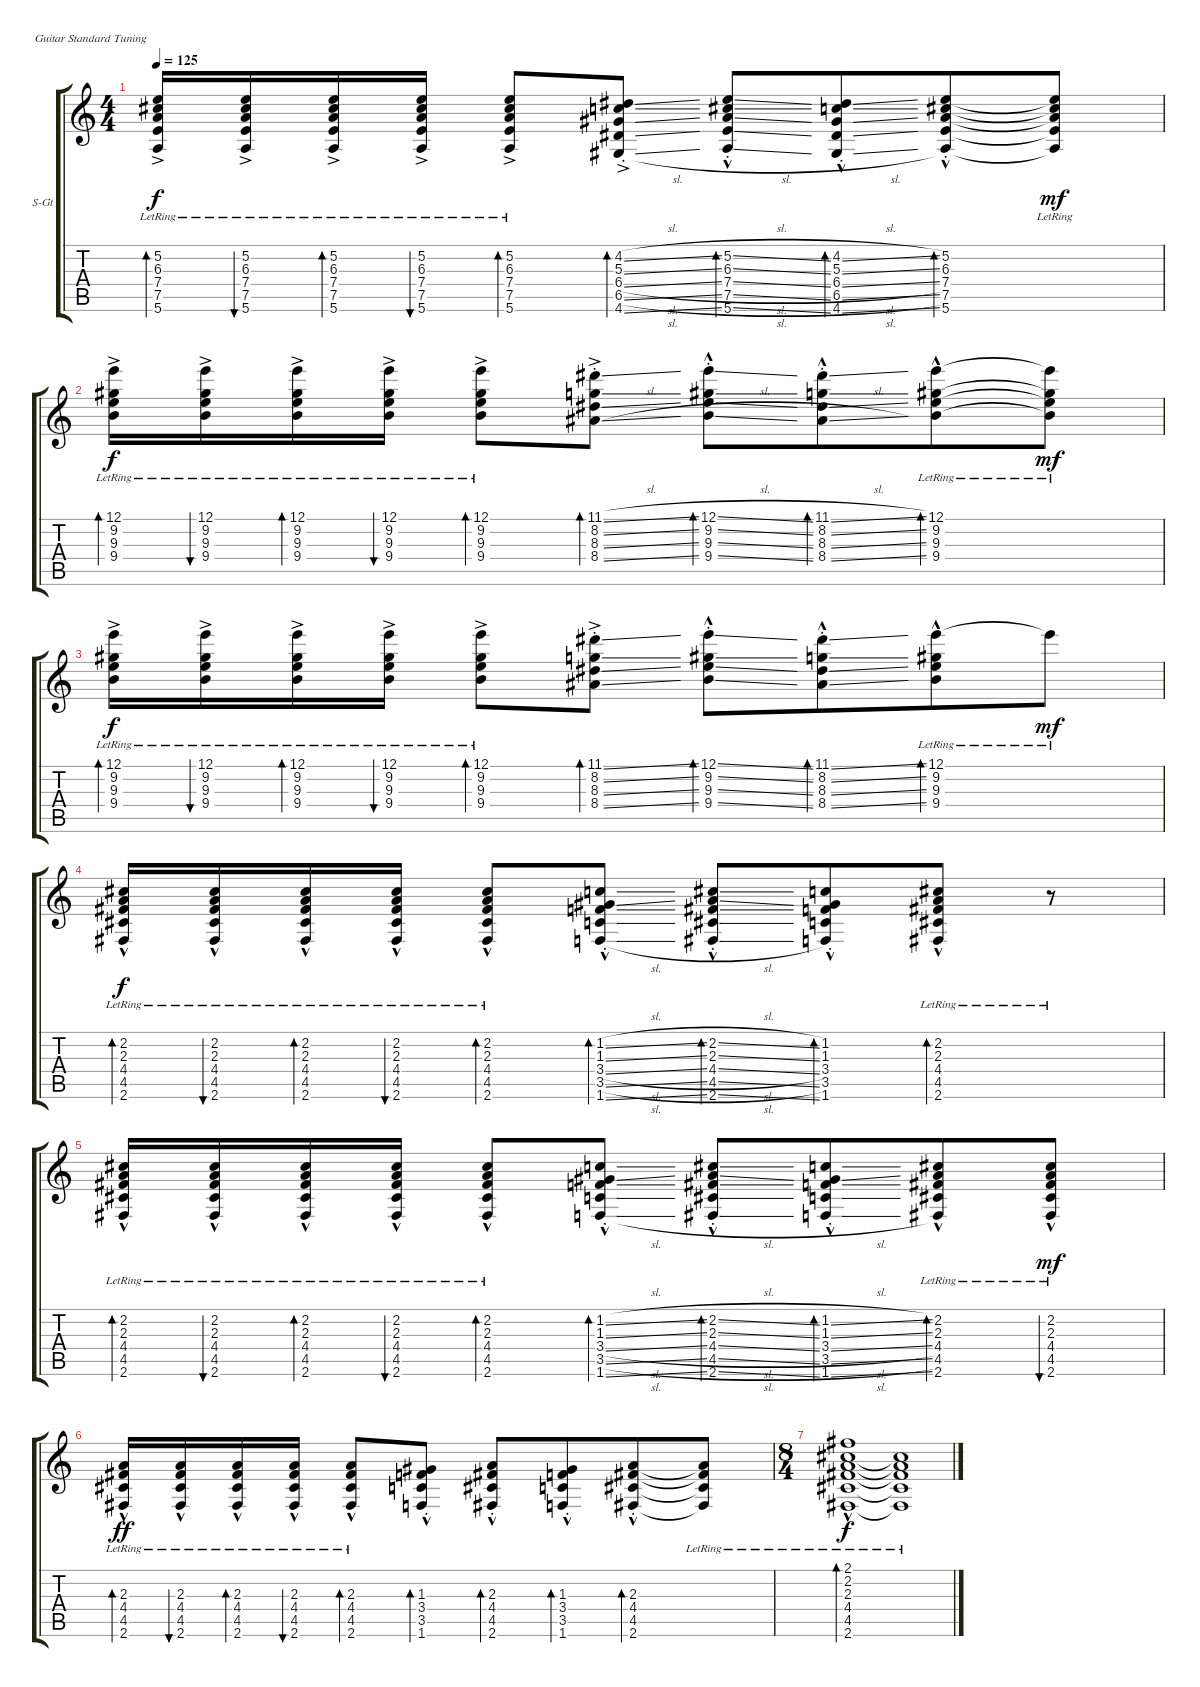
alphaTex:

\bracketExtendMode groupsimilarinstruments
\firstSystemTrackNameOrientation horizontal
\otherSystemsTrackNameOrientation horizontal
\track ("Лидер Юрий Каспарян" "S-Gt") {instrument acousticguitarsteel}
\staff {score tabs}
\tuning (E4 B3 G3 D3 A2 E2)
\ts (4 4)
\tempo 125
\clef g2
\ks c
(5.2{ac lr} 6.3{ac lr} 7.4{ac lr} 7.5{ac lr} 5.6{ac lr}).16{bd 30 dy f} (5.2{ac lr} 6.3{ac lr} 7.4{ac lr} 7.5{ac lr} 5.6{ac lr}).16{bu 30} (5.2{ac lr} 6.3{ac lr} 7.4{ac lr} 7.5{ac lr} 5.6{ac lr}).16{bd 30} (5.2{ac lr} 6.3{ac lr} 7.4{ac lr} 7.5{ac lr} 5.6{ac lr}).16{bu 30} (5.2{ac lr} 6.3{ac lr} 7.4{ac lr} 7.5{ac lr} 5.6{ac lr}).8{bd 30} (4.2{sl ac st} 5.3{sl ac st} 6.4{sl ac st} 6.5{sl ac st} 4.6{sl ac st}).8{bd 30} (5.2{sl hac st} 6.3{sl hac st} 7.4{sl hac st} 7.5{sl hac st} 5.6{sl hac st}).8{bd 30} (4.2{sl hac st} 5.3{sl hac st} 6.4{sl hac st} 6.5{sl hac st} 4.6{sl hac st}).8{bd 30 beam merge} (5.2{hac st} 6.3{hac st} 7.4{hac st} 7.5{hac st} 5.6{hac st}).8{bd 30} (5.2{lr t} 6.3{lr t} 7.4{lr t} 7.5{lr t} 5.6{lr t}).8{dy mf} |
(12.1{ac lr} 9.2{ac lr} 9.3{ac lr} 9.4{ac lr}).16{bd 30 dy f} (12.1{ac lr} 9.2{ac lr} 9.3{ac lr} 9.4{ac lr}).16{bu 30} (12.1{ac lr} 9.2{ac lr} 9.3{ac lr} 9.4{ac lr}).16{bd 30} (12.1{ac lr} 9.2{ac lr} 9.3{ac lr} 9.4{ac lr}).16{bu 30} (12.1{ac lr} 9.2{ac lr} 9.3{ac lr} 9.4{ac lr}).8{bd 30} (11.1{sl ac st} 8.2{sl ac st} 8.3{sl ac st} 8.4{sl ac st}).8{bd 30} (12.1{sl hac st} 9.2{sl hac st} 9.3{sl hac st} 9.4{sl hac st}).8{bd 30} (11.1{sl hac st} 8.2{sl hac st} 8.3{sl hac st} 8.4{sl hac st}).8{bd 30 beam merge} (12.1{hac lr} 9.2{hac lr} 9.3{hac lr} 9.4{hac lr}).8{bd 30} (12.1{lr t} 9.2{lr t} 9.3{lr t} 9.4{lr t}).8{dy mf} |
(12.1{ac lr} 9.2{ac lr} 9.3{ac lr} 9.4{ac lr}).16{bd 30 dy f} (12.1{ac lr} 9.2{ac lr} 9.3{ac lr} 9.4{ac lr}).16{bu 30} (12.1{ac lr} 9.2{ac lr} 9.3{ac lr} 9.4{ac lr}).16{bd 30} (12.1{ac lr} 9.2{ac lr} 9.3{ac lr} 9.4{ac lr}).16{bu 30} (12.1{ac lr} 9.2{ac lr} 9.3{ac lr} 9.4{ac lr}).8{bd 30} (11.1{ss ac st} 8.2{ss ac st} 8.3{ss ac st} 8.4{ss ac st}).8{bd 30} (12.1{ss hac st} 9.2{ss hac st} 9.3{ss hac st} 9.4{ss hac st}).8{bd 30} (11.1{ss hac st} 8.2{ss hac st} 8.3{ss hac st} 8.4{ss hac st}).8{bd 30 beam merge} (12.1{hac lr} 9.2{hac lr} 9.3{hac lr} 9.4{hac lr}).8{bd 30} 12.1{lr t}.8{dy mf} |
(2.2{hac lr} 2.3{hac lr} 4.4{hac lr} 4.5{hac lr} 2.6{hac lr}).16{bd 30 dy f} (2.2{hac lr} 2.3{hac lr} 4.4{hac lr} 4.5{hac lr} 2.6{hac lr}).16{bu 30} (2.2{hac lr} 2.3{hac lr} 4.4{hac lr} 4.5{hac lr} 2.6{hac lr}).16{bd 30} (2.2{hac lr} 2.3{hac lr} 4.4{hac lr} 4.5{hac lr} 2.6{hac lr}).16{bu 30} (2.2{hac lr} 2.3{hac lr} 4.4{hac lr} 4.5{hac lr} 2.6{hac lr}).8{bd 30} (1.2{sl hac st} 1.3{sl hac st} 3.4{sl hac st} 3.5{sl hac st} 1.6{sl hac st}).8{bd 30} (2.2{sl hac st} 2.3{sl hac st} 4.4{sl hac st} 4.5{sl hac st} 2.6{sl hac st}).8{bd 30} (1.2{hac st} 1.3{hac st} 3.4{hac st} 3.5{hac st} 1.6{hac st}).8{bd 30 beam merge} (2.2{hac lr} 2.3{hac lr} 4.4{hac lr} 4.5{hac lr} 2.6{hac lr}).8{bd 30} r.8 |
(2.2{hac lr} 2.3{hac lr} 4.4{hac lr} 4.5{hac lr} 2.6{hac lr}).16{bd 30} (2.2{hac lr} 2.3{hac lr} 4.4{hac lr} 4.5{hac lr} 2.6{hac lr}).16{bu 30} (2.2{hac lr} 2.3{hac lr} 4.4{hac lr} 4.5{hac lr} 2.6{hac lr}).16{bd 30} (2.2{hac lr} 2.3{hac lr} 4.4{hac lr} 4.5{hac lr} 2.6{hac lr}).16{bu 30} (2.2{hac lr} 2.3{hac lr} 4.4{hac lr} 4.5{hac lr} 2.6{hac lr}).8{bd 30} (1.2{sl hac st} 1.3{sl hac st} 3.4{sl hac st} 3.5{sl hac st} 1.6{sl hac st}).8{bd 30} (2.2{sl hac st} 2.3{sl hac st} 4.4{sl hac st} 4.5{sl hac st} 2.6{sl hac st}).8{bd 30} (1.2{sl hac st} 1.3{sl hac st} 3.4{sl hac st} 3.5{sl hac st} 1.6{sl hac st}).8{bd 30 beam merge} (2.2{hac lr} 2.3{hac lr} 4.4{hac lr} 4.5{hac lr} 2.6{hac lr}).8{bd 30} (2.2{hac lr} 2.3{hac lr} 4.4{hac lr} 4.5{hac lr} 2.6{hac lr}).8{bu 30 dy mf} |
(2.3{hac lr} 4.4{hac lr} 4.5{hac lr} 2.6{hac lr}).16{bd 30 dy ff} (2.3{hac lr} 4.4{hac lr} 4.5{hac lr} 2.6{hac lr}).16{bu 30} (2.3{hac lr} 4.4{hac lr} 4.5{hac lr} 2.6{hac lr}).16{bd 30} (2.3{hac lr} 4.4{hac lr} 4.5{hac lr} 2.6{hac lr}).16{bu 30} (2.3{hac lr} 4.4{hac lr} 4.5{hac lr} 2.6{hac lr}).8{bd 30} (3.4{hac st} 3.5{hac st} 1.6{hac st} 1.3{hac st}).8{bd 39} (4.4{hac st} 4.5{hac st} 2.6{hac st} 2.3{hac st}).8{bd 44} (3.4{hac st} 3.5{hac st} 1.6{hac st} 1.3{hac st}).8{bd 30 beam merge} (4.4{hac st} 4.5{hac st} 2.6{hac st} 2.3{hac st}).8{bd 30} (4.4{lr t} 4.5{lr t} 2.6{lr t} 2.3{lr t}).8 |
\ts (8 4)
\beaming (8 4 4 4 4)
(2.2{hac lr} 2.3{hac lr} 4.4{hac lr} 4.5{hac lr} 2.6{hac lr} 2.1{hac lr}).1{bd 123 dy f} (2.2{lr t} 2.3{lr t} 4.4{lr t} 4.5{lr t} 2.6{lr t}).1
